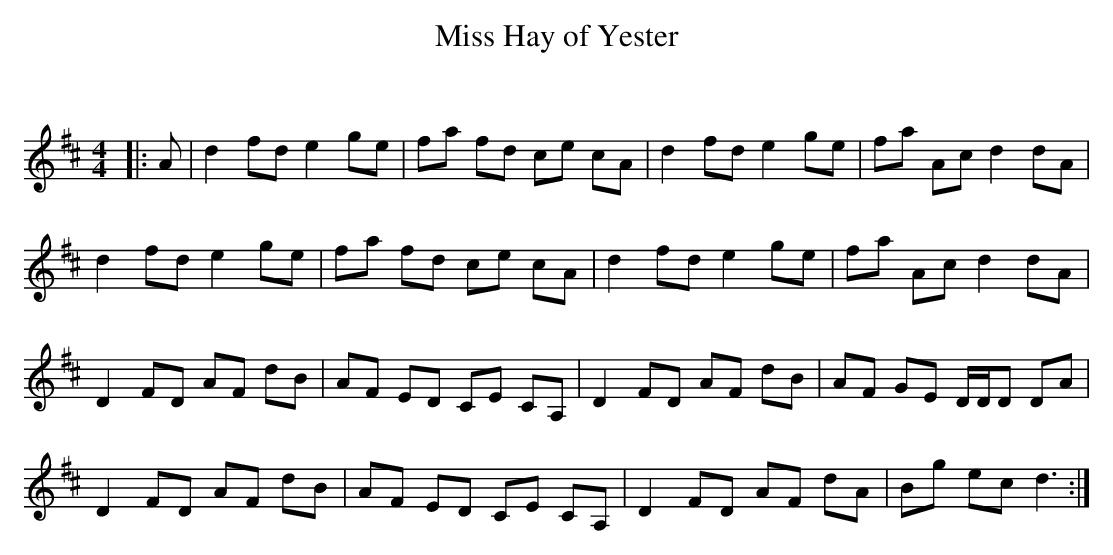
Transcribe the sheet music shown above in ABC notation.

X:1
T: Miss Hay of Yester
C:
Q: 232
K:D
M:4/4
L:1/8
|:A|d2 fd e2 ge|fa fd ce cA|d2 fd e2 ge|fa Ac d2 dA|
d2 fd e2 ge|fa fd ce cA|d2 fd e2 ge|fa Ac d2 dA|
D2 FD AF dB|AF ED CE CA,|D2 FD AF dB|AF GE D1/2D1/2D DA|
D2 FD AF dB|AF ED CE CA,|D2 FD AF dA|Bg ec d3:|
